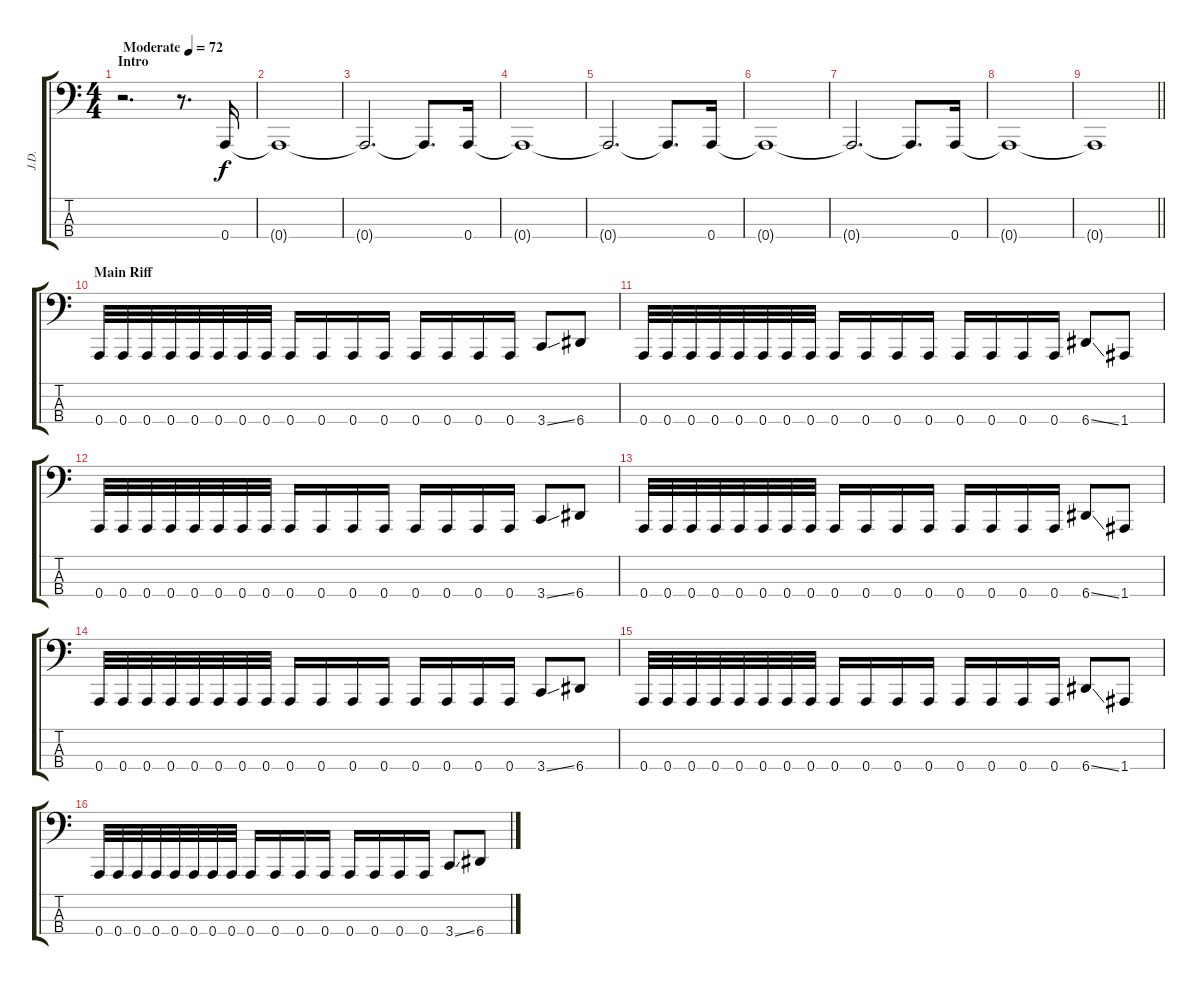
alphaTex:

\track ("J.D." "J.D.") {instrument electricbasspick}
\staff {score tabs}
\tuning (G2 D2 A1 A0) {hide}
\ts (4 4)
\section ("" "Intro")
\tempo (72 "Moderate")
\clef f4
\ks c
r.2{d dy f instrument electricbasspick} r.8{d} 0.4.16 |
0.4{t}.1 |
0.4{t}.2{d} 0.4{t}.8{d} 0.4.16 |
0.4{t}.1 |
0.4{t}.2{d} 0.4{t}.8{d} 0.4.16 |
0.4{t}.1 |
0.4{t}.2{d} 0.4{t}.8{d} 0.4.16 |
0.4{t}.1 |
\barLineRight lightlight
0.4{t}.1 |
\section ("" "Main Riff")
0.4.32 0.4.32 0.4.32 0.4.32 0.4.32 0.4.32 0.4.32 0.4.32 0.4.16 0.4.16 0.4.16 0.4.16 0.4.16 0.4.16 0.4.16 0.4.16 3.4{ss}.8 6.4.8 |
0.4.32 0.4.32 0.4.32 0.4.32 0.4.32 0.4.32 0.4.32 0.4.32 0.4.16 0.4.16 0.4.16 0.4.16 0.4.16 0.4.16 0.4.16 0.4.16 6.4{ss}.8 1.4.8 |
0.4.32 0.4.32 0.4.32 0.4.32 0.4.32 0.4.32 0.4.32 0.4.32 0.4.16 0.4.16 0.4.16 0.4.16 0.4.16 0.4.16 0.4.16 0.4.16 3.4{ss}.8 6.4.8 |
0.4.32 0.4.32 0.4.32 0.4.32 0.4.32 0.4.32 0.4.32 0.4.32 0.4.16 0.4.16 0.4.16 0.4.16 0.4.16 0.4.16 0.4.16 0.4.16 6.4{ss}.8 1.4.8 |
0.4.32 0.4.32 0.4.32 0.4.32 0.4.32 0.4.32 0.4.32 0.4.32 0.4.16 0.4.16 0.4.16 0.4.16 0.4.16 0.4.16 0.4.16 0.4.16 3.4{ss}.8 6.4.8 |
0.4.32 0.4.32 0.4.32 0.4.32 0.4.32 0.4.32 0.4.32 0.4.32 0.4.16 0.4.16 0.4.16 0.4.16 0.4.16 0.4.16 0.4.16 0.4.16 6.4{ss}.8 1.4.8 |
0.4.32 0.4.32 0.4.32 0.4.32 0.4.32 0.4.32 0.4.32 0.4.32 0.4.16 0.4.16 0.4.16 0.4.16 0.4.16 0.4.16 0.4.16 0.4.16 3.4{ss}.8 6.4.8
